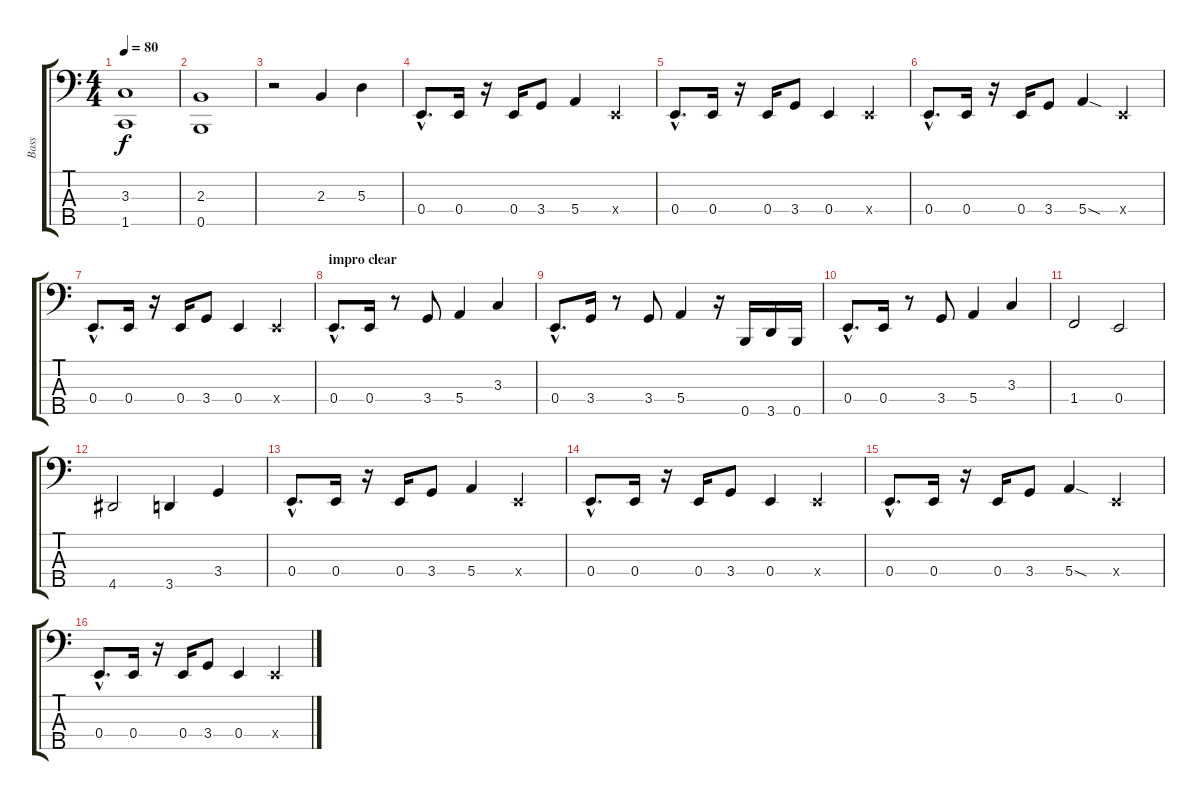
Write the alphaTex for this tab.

\track ("Bass" "Bass") {instrument electricbassfinger}
\staff {score tabs}
\tuning (G2 D2 A1 E1 B0) {hide}
\ts (4 4)
\tempo 80
\clef f4
\ks c
(3.3 1.5).1{dy f} |
(2.3 0.5).1 |
r.2 2.3.4 5.3.4 |
0.4{hac}.8{d} 0.4.16 r.16 0.4.16 3.4.8 5.4.4 0.4{x}.4 |
0.4{hac}.8{d} 0.4.16 r.16 0.4.16 3.4.8 0.4.4 0.4{x}.4 |
0.4{hac}.8{d} 0.4.16 r.16 0.4.16 3.4.8 5.4{sod}.4 0.4{x}.4 |
0.4{hac}.8{d} 0.4.16 r.16 0.4.16 3.4.8 0.4.4 0.4{x}.4 |
\section ("" "impro clear")
0.4{hac}.8{d} 0.4.16 r.8 3.4.8 5.4.4 3.3.4 |
0.4{hac}.8{d} 3.4.16 r.8 3.4.8 5.4.4 r.16 0.5.16 3.5.16 0.5.16 |
0.4{hac}.8{d} 0.4.16 r.8 3.4.8 5.4.4 3.3.4 |
1.4.2 0.4.2 |
4.5.2 3.5.4 3.4.4 |
0.4{hac}.8{d} 0.4.16 r.16 0.4.16 3.4.8 5.4.4 0.4{x}.4 |
0.4{hac}.8{d} 0.4.16 r.16 0.4.16 3.4.8 0.4.4 0.4{x}.4 |
0.4{hac}.8{d} 0.4.16 r.16 0.4.16 3.4.8 5.4{sod}.4 0.4{x}.4 |
0.4{hac}.8{d} 0.4.16 r.16 0.4.16 3.4.8 0.4.4 0.4{x}.4
